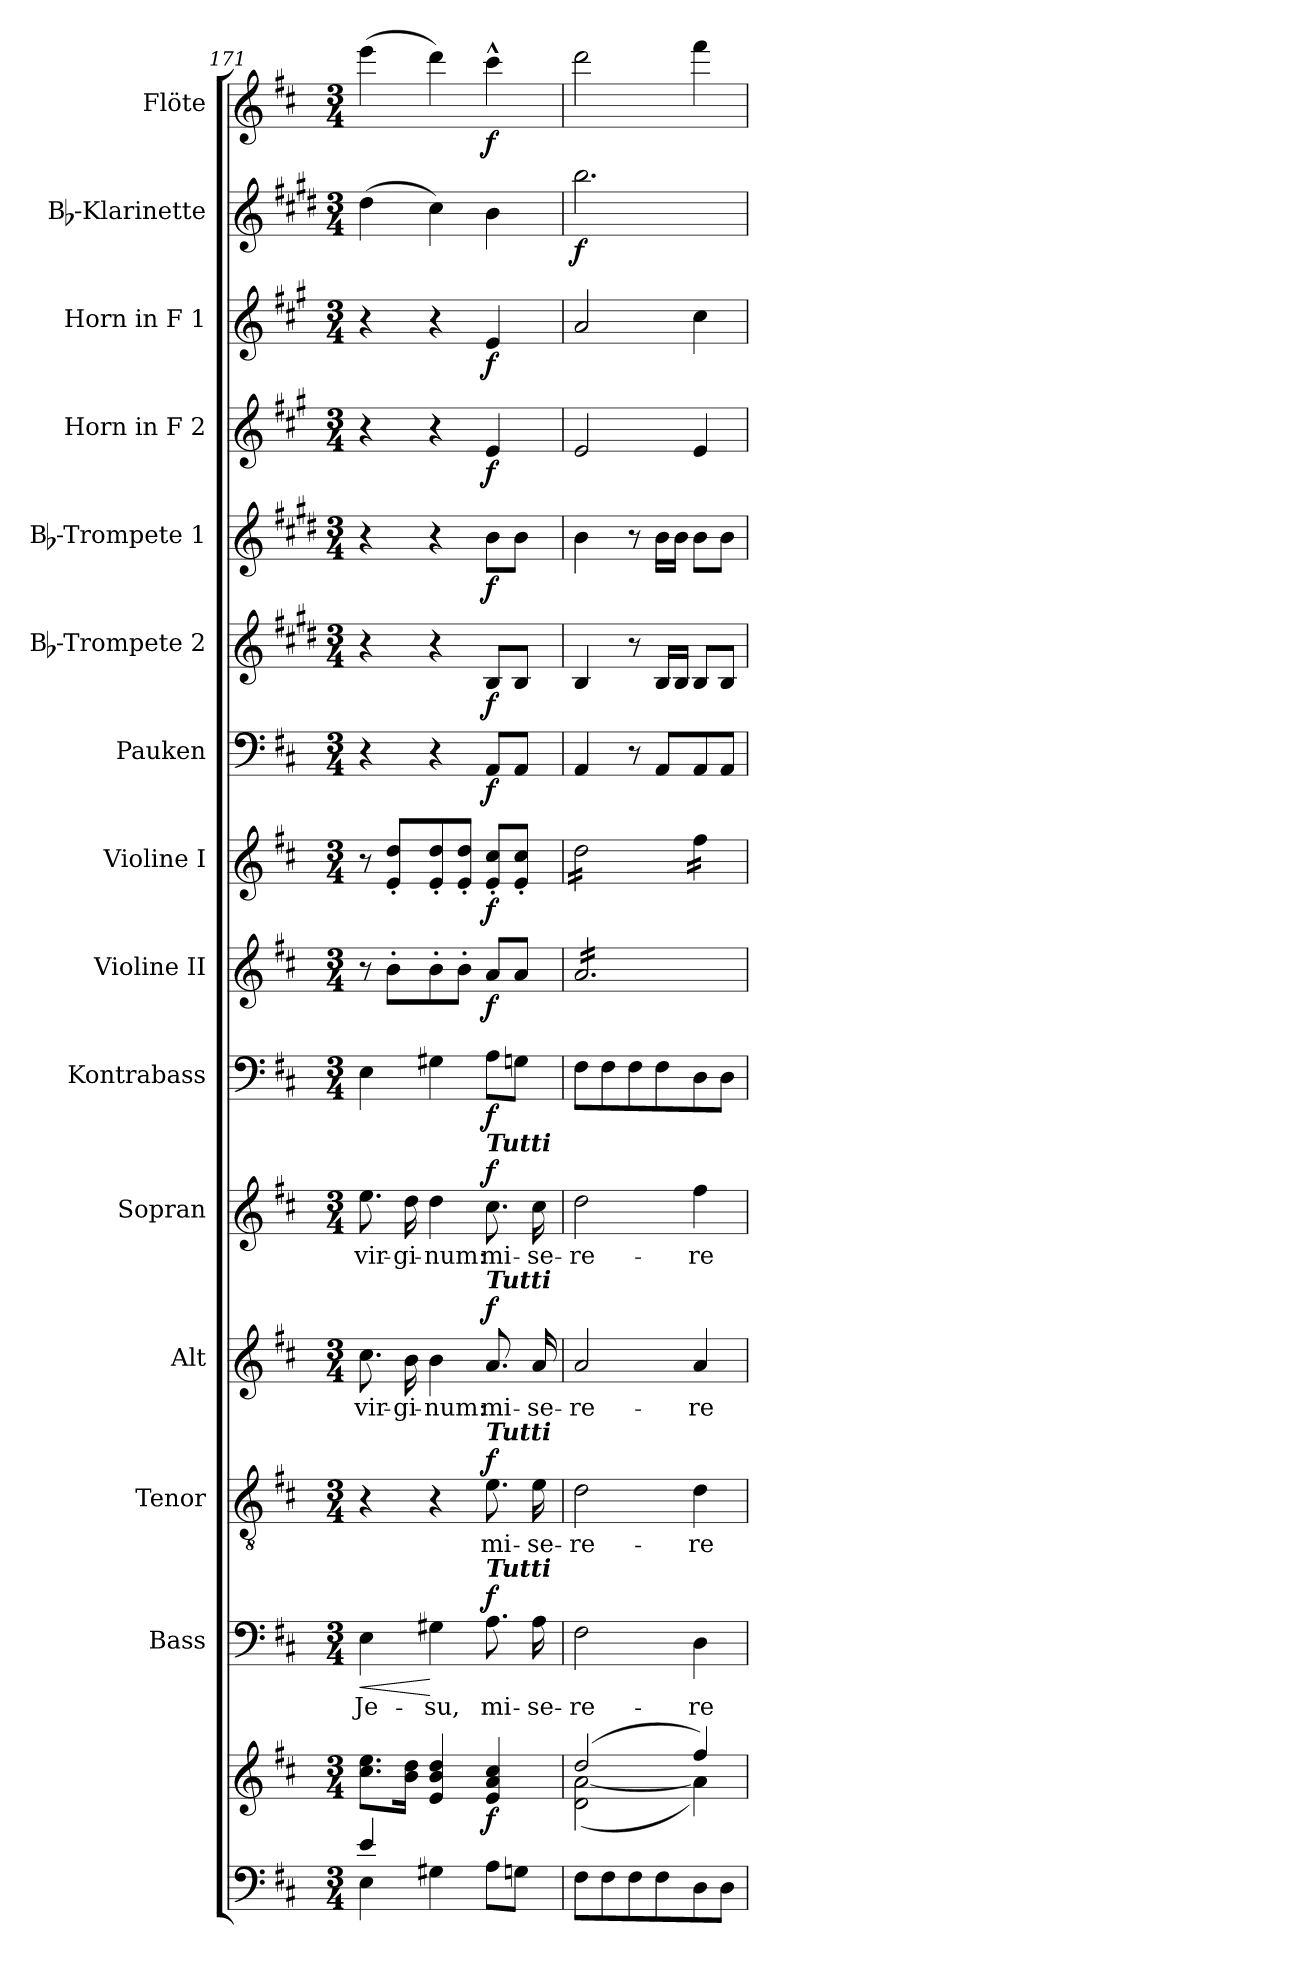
**kern	**kern	**dynam	**kern	**text	**dynam	**kern	**text	**dynam	**kern	**text	**dynam	**kern	**text	**dynam	**kern	**dynam	**kern	**dynam	**kern	**dynam	**kern	**dynam	**kern	**dynam	**kern	**dynam	**kern	**dynam	**kern	**dynam	**kern	**dynam	**kern	**dynam
*part15	*part15	*part15	*part14	*part14	*part14	*part13	*part13	*part13	*part12	*part12	*part12	*part11	*part11	*part11	*part10	*part10	*part9	*part9	*part8	*part8	*part7	*part7	*part6	*part6	*part5	*part5	*part4	*part4	*part3	*part3	*part2	*part2	*part1	*part1
*staff16	*staff15	*staff15/16	*staff14	*staff14	*staff14	*staff13	*staff13	*staff13	*staff12	*staff12	*staff12	*staff11	*staff11	*staff11	*staff10	*staff10	*staff9	*staff9	*staff8	*staff8	*staff7	*staff7	*staff6	*staff6	*staff5	*staff5	*staff4	*staff4	*staff3	*staff3	*staff2	*staff2	*staff1	*staff1
*	*	*	*I"Bass	*	*	*I"Tenor	*	*	*I"Alt	*	*	*I"Sopran	*	*	*I"Kontrabass	*	*I"Violine II	*	*I"Violine I	*	*I"Pauken	*	*I"Bb-Trompete 2	*	*I"Bb-Trompete 1	*	*I"Horn in F 2	*	*I"Horn in F 1	*	*I"Bb-Klarinette	*	*I"Flöte	*
*	*	*	*I'B.	*	*	*I'T.	*	*	*I'A.	*	*	*I'S.	*	*	*I'Kb.	*	*I'Vl. II	*	*I'Vl. I	*	*I'Pk.	*	*I'Bb Trp. 2	*	*I'Bb Trp. 1	*	*	*	*	*	*I'Bb Kl.	*	*I'Fl.	*
*clefF4	*clefG2	*	*clefF4	*	*	*clefGv2	*	*	*clefG2	*	*	*clefG2	*	*	*clefF4	*	*clefG2	*	*clefG2	*	*clefF4	*	*clefG2	*	*clefG2	*	*clefG2	*	*clefG2	*	*clefG2	*	*clefG2	*
*	*	*	*	*	*	*	*	*	*	*	*	*	*	*	*ITrd7c12	*	*	*	*	*	*	*	*ITrd1c2	*	*ITrd1c2	*	*ITrd4c7	*	*ITrd4c7	*	*ITrd1c2	*	*	*
*k[f#c#]	*k[f#c#]	*	*k[f#c#]	*	*	*k[f#c#]	*	*	*k[f#c#]	*	*	*k[f#c#]	*	*	*k[f#c#]	*	*k[f#c#]	*	*k[f#c#]	*	*k[f#c#]	*	*k[f#c#]	*	*k[f#c#]	*	*k[f#c#]	*	*k[f#c#]	*	*k[f#c#]	*	*k[f#c#]	*
*D:	*D:	*	*D:	*	*	*D:	*	*	*D:	*	*	*D:	*	*	*D:	*	*D:	*	*D:	*	*D:	*	*D:	*	*D:	*	*D:	*	*D:	*	*D:	*	*D:	*
*M3/4	*M3/4	*	*M3/4	*	*	*M3/4	*	*	*M3/4	*	*	*M3/4	*	*	*M3/4	*	*M3/4	*	*M3/4	*	*M3/4	*	*M3/4	*	*M3/4	*	*M3/4	*	*M3/4	*	*M3/4	*	*M3/4	*
=171	=171	=171	=171	=171	=171	=171	=171	=171	=171	=171	=171	=171	=171	=171	=171	=171	=171	=171	=171	=171	=171	=171	=171	=171	=171	=171	=171	=171	=171	=171	=171	=171	=171	=171
*^	*	*	*	*	*	*	*	*	*	*	*	*	*	*	*	*	*	*	*	*	*	*	*	*	*	*	*	*	*	*	*	*	*	*
!	!	!	!	!	!LO:LY:b	!LO:HP:b	!	!	!	!	!LO:LY:b	!	!	!LO:LY:b	!	!	!	!	!	!	!	!	!	!	!	!	!	!	!	!	!	!	!	!	!
4e/	4E\	8.cc#\ 8.ee\L	.	4E\	Je-	<	4r	.	.	8.cc#\	vir-	.	8.ee\	vir-	.	4EE\	.	8r	.	8r	.	4r	.	4r	.	4r	.	4r	.	4r	.	(>4cc#\	.	(>4eee\	.
.	.	.	.	.	.	.	.	.	.	.	.	.	.	.	.	.	.	8b'>\L	.	8e/'< 8dd/'<L	.	.	.	.	.	.	.	.	.	.	.	.	.	.	.
!	!	!	!	!	!	!	!	!	!	!	!LO:LY:b	!	!	!LO:LY:b	!	!	!	!	!	!	!	!	!	!	!	!	!	!	!	!	!	!	!	!	!
.	.	16b\ 16dd\Jk	.	.	.	.	.	.	.	16b\	-gi-	.	16dd\	-gi-	.	.	.	.	.	.	.	.	.	.	.	.	.	.	.	.	.	.	.	.	.
!	!	!	!	!	!LO:LY:b	!	!	!	!	!	!LO:LY:b	!	!	!LO:LY:b	!	!	!	!	!	!	!	!	!	!	!	!	!	!	!	!	!	!	!	!	!
2ryy	4G#X\	4e/ 4b/ 4dd/	.	4G#X\	-su,	[	4r	.	.	4b\	-num:	.	4dd\	-num:	.	4GG#X\	.	8b'>\	.	8e/'< 8dd/'<	.	4r	.	4r	.	4r	.	4r	.	4r	.	4b\)	.	4ddd\)	.
.	.	.	.	.	.	.	.	.	.	.	.	.	.	.	.	.	.	8b'>\J	.	8e/'< 8dd/'<J	.	.	.	.	.	.	.	.	.	.	.	.	.	.	.
!	!	!	!	!	!	!	!	!	!	!	!	!	!LO:TX:a:Bi:t=Tutti	!	!	!	!	!	!	!	!	!	!	!	!	!	!	!	!	!	!	!	!	!	!
!	!	!	!	!	!	!	!	!	!	!LO:TX:a:Bi:t=Tutti	!	!	!	!	!	!	!	!	!	!	!	!	!	!	!	!	!	!	!	!	!	!	!	!	!
!	!	!	!	!	!	!	!LO:TX:a:Bi:t=Tutti	!	!	!	!	!	!	!	!	!	!	!	!	!	!	!	!	!	!	!	!	!	!	!	!	!	!	!	!
!	!	!	!	!LO:TX:a:Bi:t=Tutti	!	!	!	!	!	!	!	!	!	!	!	!	!	!	!	!	!	!	!	!	!	!	!	!	!	!	!	!	!	!	!
!	!	!	!LO:DY:b	!	!LO:LY:b	!LO:DY:a	!	!LO:LY:b	!LO:DY:a	!	!LO:LY:b	!LO:DY:a	!	!LO:LY:b	!LO:DY:a	!	!LO:DY:b	!	!LO:DY:b	!	!LO:DY:b	!	!LO:DY:b	!	!LO:DY:b	!	!LO:DY:b	!	!LO:DY:b	!	!LO:DY:b	!	!	!	!LO:DY:b
.	8A\L	4e/ 4a/ 4cc#/	f	8.A\	mi-	f	8.e\	mi-	f	8.a/	mi-	f	8.cc#\	mi-	f	8AA\L	f	8a/L	f	8e/'< 8cc#/'<L	f	8AA/L	f	8A/L	f	8a\L	f	4A/	f	4A/	f	4a\	.	4ccc#^^>\	f
.	8Gn\J	.	.	.	.	.	.	.	.	.	.	.	.	.	.	8GGn\J	.	8a/J	.	8e/'< 8cc#/'<J	.	8AA/J	.	8A/J	.	8a\J	.	.	.	.	.	.	.	.	.
!	!	!	!	!	!LO:LY:b	!	!	!LO:LY:b	!	!	!LO:LY:b	!	!	!LO:LY:b	!	!	!	!	!	!	!	!	!	!	!	!	!	!	!	!	!	!	!	!	!
.	.	.	.	16A\	-se-	.	16e\	-se-	.	16a/	-se-	.	16cc#\	-se-	.	.	.	.	.	.	.	.	.	.	.	.	.	.	.	.	.	.	.	.	.
*v	*v	*	*	*	*	*	*	*	*	*	*	*	*	*	*	*	*	*	*	*	*	*	*	*	*	*	*	*	*	*	*	*	*	*	*
=172	=172	=172	=172	=172	=172	=172	=172	=172	=172	=172	=172	=172	=172	=172	=172	=172	=172	=172	=172	=172	=172	=172	=172	=172	=172	=172	=172	=172	=172	=172	=172	=172	=172	=172
*	*^	*	*	*	*	*	*	*	*	*	*	*	*	*	*	*	*	*	*	*	*	*	*	*	*	*	*	*	*	*	*	*	*	*
!	!	!	!	!	!LO:LY:b	!	!	!LO:LY:b	!	!	!LO:LY:b	!	!	!LO:LY:b	!	!	!	!	!	!	!	!	!	!	!	!	!	!	!	!	!	!	!LO:DY:b	!	!
*	*	*	*	*	*	*	*	*	*	*	*	*	*	*	*	*	*	*tremolo	*	*	*	*	*	*	*	*	*	*	*	*	*	*	*	*	*
*	*	*	*	*	*	*	*	*	*	*	*	*	*	*	*	*	*	*	*	*tremolo	*	*	*	*	*	*	*	*	*	*	*	*	*	*	*
8F#\L	(2dd/	(2d\ [<2a\	.	2F#\	-re-	.	2d\	-re-	.	2a/	-re-	.	2dd\	-re-	.	8FF#\L	.	16a/LL	.	16dd\LL	.	4AA/	.	4A/	.	4a\	.	2A/	.	2d/	.	2.aa\	f	2ddd\	.
.	.	.	.	.	.	.	.	.	.	.	.	.	.	.	.	.	.	16a/	.	16dd\	.	.	.	.	.	.	.	.	.	.	.	.	.	.	.
8F#\	.	.	.	.	.	.	.	.	.	.	.	.	.	.	.	8FF#\	.	16a/	.	16dd\	.	.	.	.	.	.	.	.	.	.	.	.	.	.	.
.	.	.	.	.	.	.	.	.	.	.	.	.	.	.	.	.	.	16a/	.	16dd\	.	.	.	.	.	.	.	.	.	.	.	.	.	.	.
8F#\	.	.	.	.	.	.	.	.	.	.	.	.	.	.	.	8FF#\	.	16a/	.	16dd\	.	8r	.	8r	.	8r	.	.	.	.	.	.	.	.	.
.	.	.	.	.	.	.	.	.	.	.	.	.	.	.	.	.	.	16a/	.	16dd\	.	.	.	.	.	.	.	.	.	.	.	.	.	.	.
8F#\	.	.	.	.	.	.	.	.	.	.	.	.	.	.	.	8FF#\	.	16a/	.	16dd\	.	8AA/L	.	16A/LL	.	16a\LL	.	.	.	.	.	.	.	.	.
.	.	.	.	.	.	.	.	.	.	.	.	.	.	.	.	.	.	16a/	.	16dd\JJ	.	.	.	16A/JJ	.	16a\JJ	.	.	.	.	.	.	.	.	.
!	!	!	!	!	!LO:LY:b	!	!	!LO:LY:b	!	!	!LO:LY:b	!	!	!LO:LY:b	!	!	!	!	!	!	!	!	!	!	!	!	!	!	!	!	!	!	!	!	!
8D\	4ff#/)	4a\])	.	4D\	-re	.	4d\	-re	.	4a/	-re	.	4ff#\	-re	.	8DD\	.	16a/	.	16ff#\LL	.	8AA/	.	8A/L	.	8a\L	.	4A/	.	4f#\	.	.	.	4fff#\	.
.	.	.	.	.	.	.	.	.	.	.	.	.	.	.	.	.	.	16a/	.	16ff#\	.	.	.	.	.	.	.	.	.	.	.	.	.	.	.
8D\J	.	.	.	.	.	.	.	.	.	.	.	.	.	.	.	8DD\J	.	16a/	.	16ff#\	.	8AA/J	.	8A/J	.	8a\J	.	.	.	.	.	.	.	.	.
.	.	.	.	.	.	.	.	.	.	.	.	.	.	.	.	.	.	16a/JJ	.	16ff#\JJ	.	.	.	.	.	.	.	.	.	.	.	.	.	.	.
*	*	*	*	*	*	*	*	*	*	*	*	*	*	*	*	*	*	*	*	*Xtremolo	*	*	*	*	*	*	*	*	*	*	*	*	*	*	*
*	*	*	*	*	*	*	*	*	*	*	*	*	*	*	*	*	*	*Xtremolo	*	*	*	*	*	*	*	*	*	*	*	*	*	*	*	*	*
*	*v	*v	*	*	*	*	*	*	*	*	*	*	*	*	*	*	*	*	*	*	*	*	*	*	*	*	*	*	*	*	*	*	*	*	*
=	=	=	=	=	=	=	=	=	=	=	=	=	=	=	=	=	=	=	=	=	=	=	=	=	=	=	=	=	=	=	=	=	=	=
*-	*-	*-	*-	*-	*-	*-	*-	*-	*-	*-	*-	*-	*-	*-	*-	*-	*-	*-	*-	*-	*-	*-	*-	*-	*-	*-	*-	*-	*-	*-	*-	*-	*-	*-
